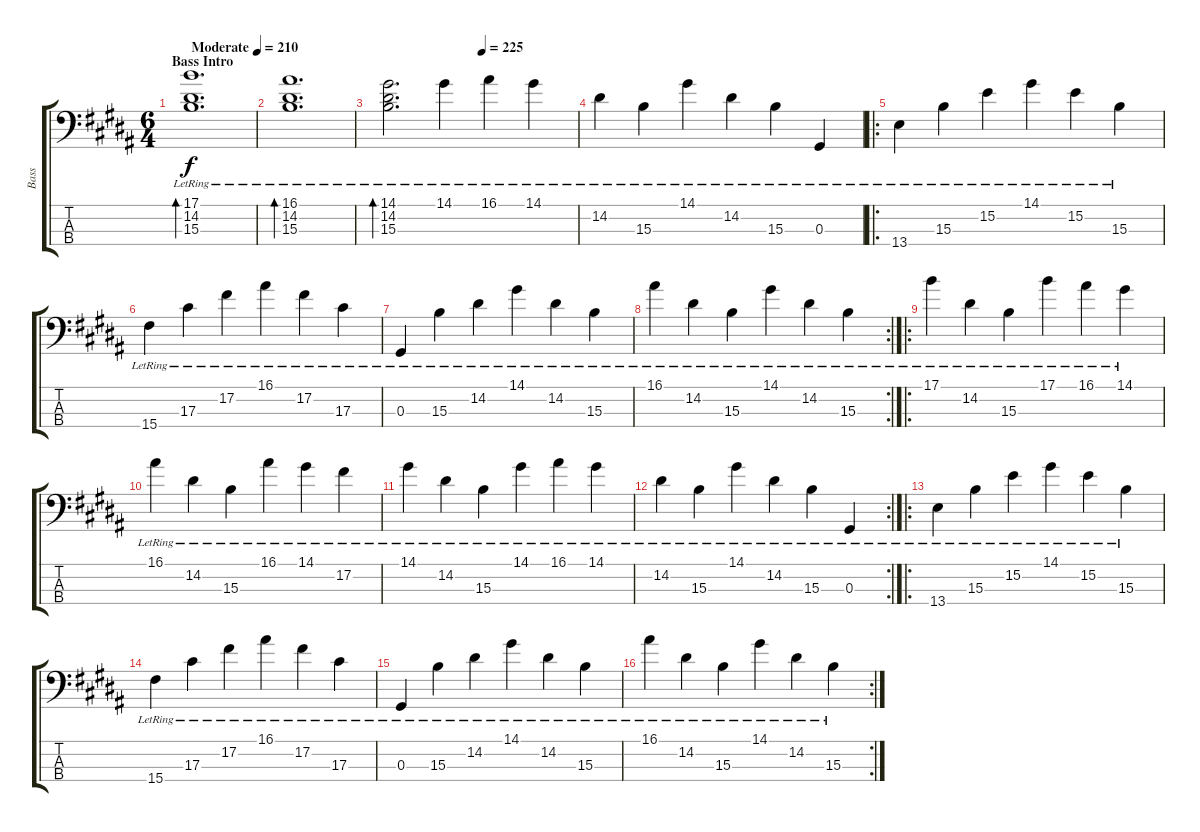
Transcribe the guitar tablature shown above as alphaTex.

\track ("Bass" "Bass") {instrument electricbasspick}
\staff {score tabs}
\tuning (Gb2 Db2 Ab1 Eb1) {hide}
\ts (6 4)
\section ("" "Bass Intro")
\tempo (210 "Moderate")
\clef f4
\ks b
(17.1{lr} 14.2{lr} 15.3{lr}).1{d bd 60 dy f instrument electricbasspick} |
(16.1{lr} 14.2{lr} 15.3{lr}).1{d bd 60} |
\tempo (225 0.5)
(14.1{lr} 14.2{lr} 15.3{lr}).2{d bd 60} 14.1{lr}.4 16.1{lr}.4 14.1{lr}.4 |
14.2{lr}.4 15.3{lr}.4 14.1{lr}.4 14.2{lr}.4 15.3{lr}.4 0.3{lr}.4 |
\ro
13.4{lr}.4 15.3{lr}.4 15.2{lr}.4 14.1{lr}.4 15.2{lr}.4 15.3{lr}.4 |
15.4{lr}.4 17.3{lr}.4 17.2{lr}.4 16.1{lr}.4 17.2{lr}.4 17.3{lr}.4 |
0.3{lr}.4 15.3{lr}.4 14.2{lr}.4 14.1{lr}.4 14.2{lr}.4 15.3{lr}.4 |
\rc 2
16.1{lr}.4 14.2{lr}.4 15.3{lr}.4 14.1{lr}.4 14.2{lr}.4 15.3{lr}.4 |
\ro
17.1{lr}.4 14.2{lr}.4 15.3{lr}.4 17.1{lr}.4 16.1{lr}.4 14.1{lr}.4 |
16.1{lr}.4 14.2{lr}.4 15.3{lr}.4 16.1{lr}.4 14.1{lr}.4 17.2{lr}.4 |
14.1{lr}.4 14.2{lr}.4 15.3{lr}.4 14.1{lr}.4 16.1{lr}.4 14.1{lr}.4 |
\rc 2
14.2{lr}.4 15.3{lr}.4 14.1{lr}.4 14.2{lr}.4 15.3{lr}.4 0.3{lr}.4 |
\ro
13.4{lr}.4 15.3{lr}.4 15.2{lr}.4 14.1{lr}.4 15.2{lr}.4 15.3{lr}.4 |
15.4{lr}.4 17.3{lr}.4 17.2{lr}.4 16.1{lr}.4 17.2{lr}.4 17.3{lr}.4 |
0.3{lr}.4 15.3{lr}.4 14.2{lr}.4 14.1{lr}.4 14.2{lr}.4 15.3{lr}.4 |
\rc 2
16.1{lr}.4 14.2{lr}.4 15.3{lr}.4 14.1{lr}.4 14.2{lr}.4 15.3{lr}.4
